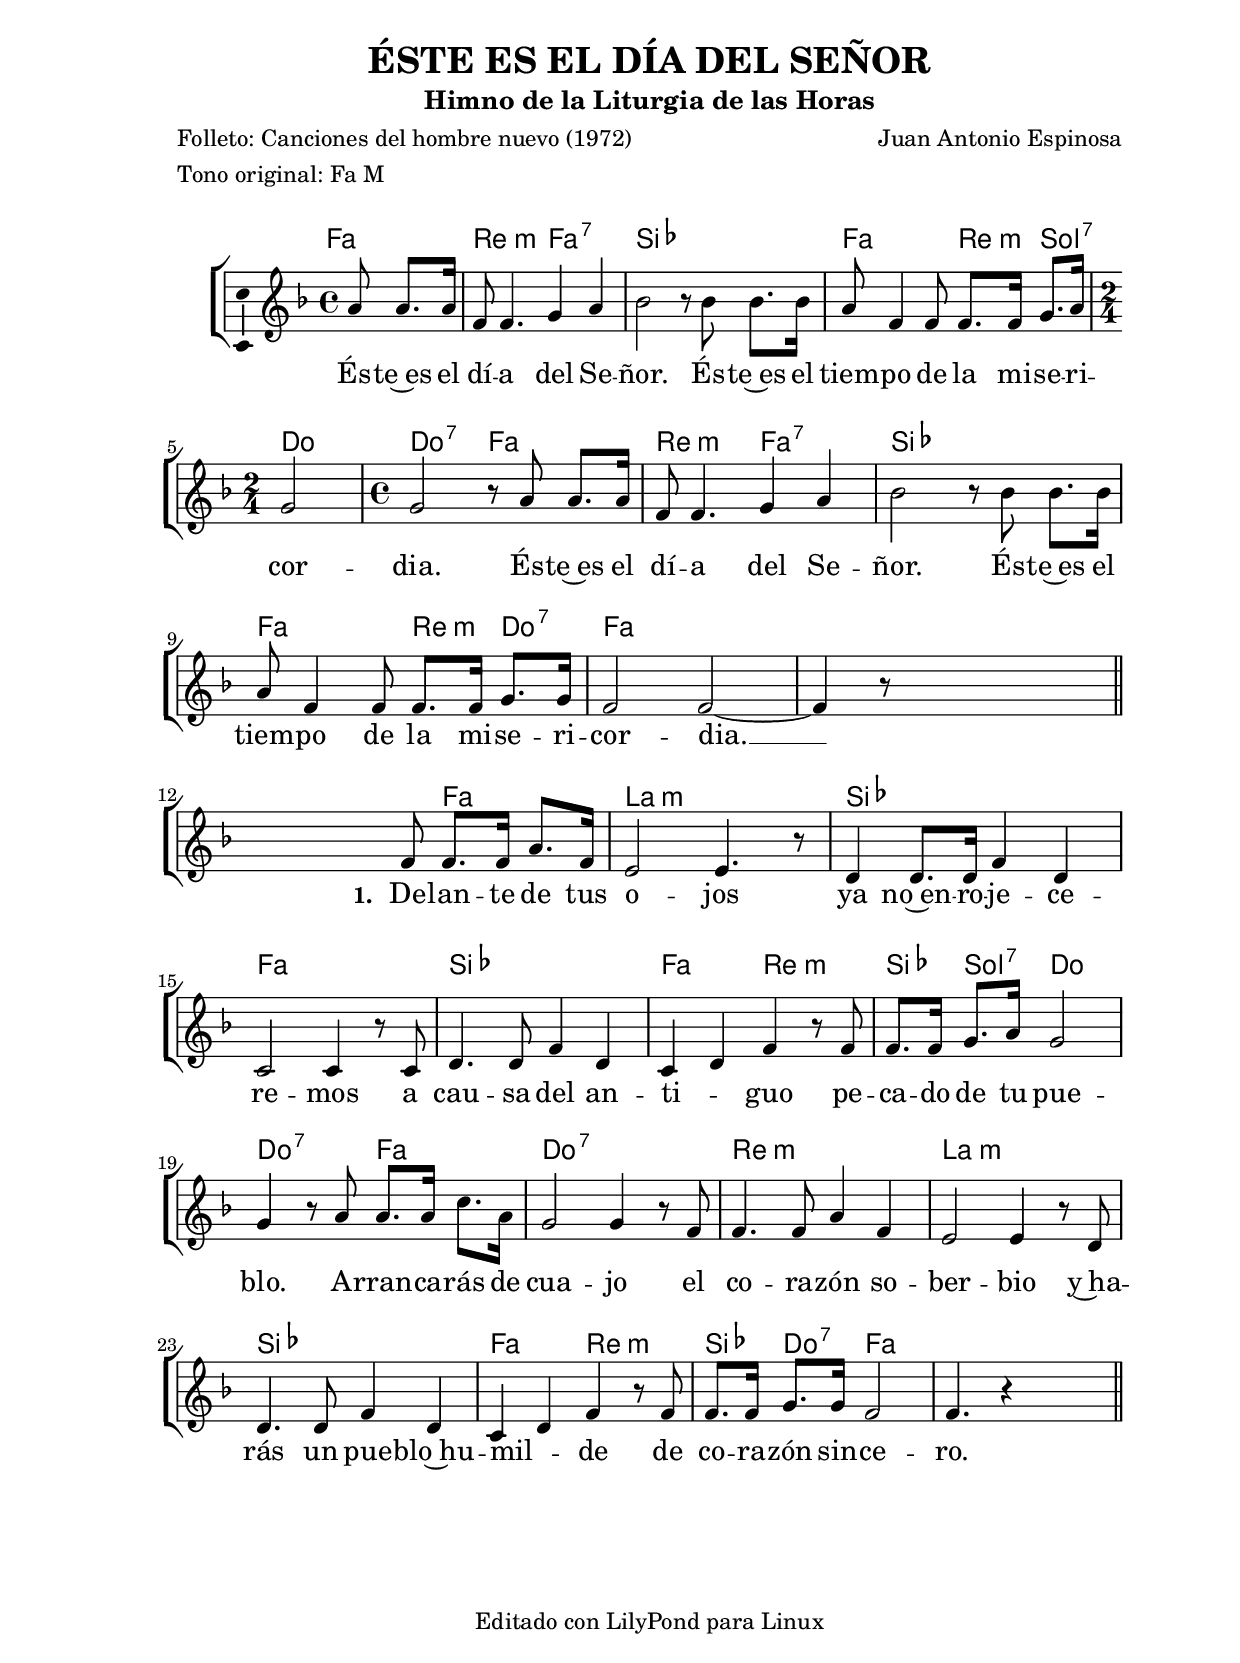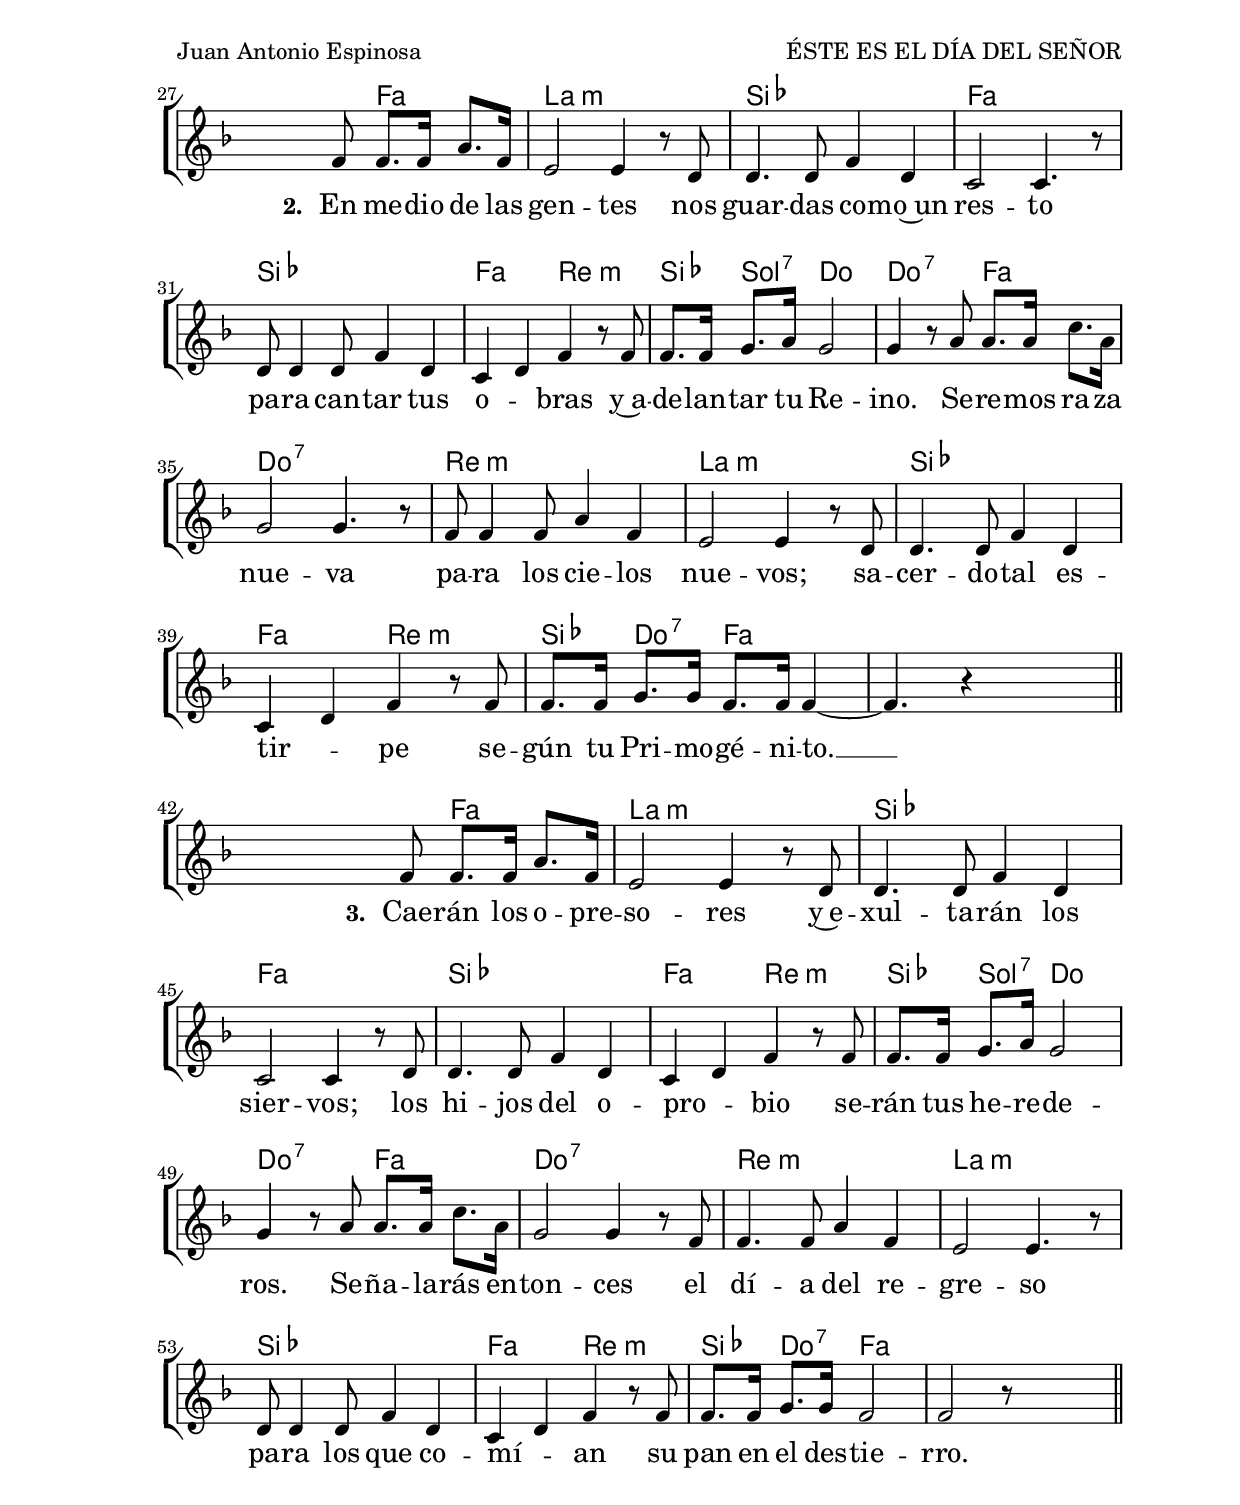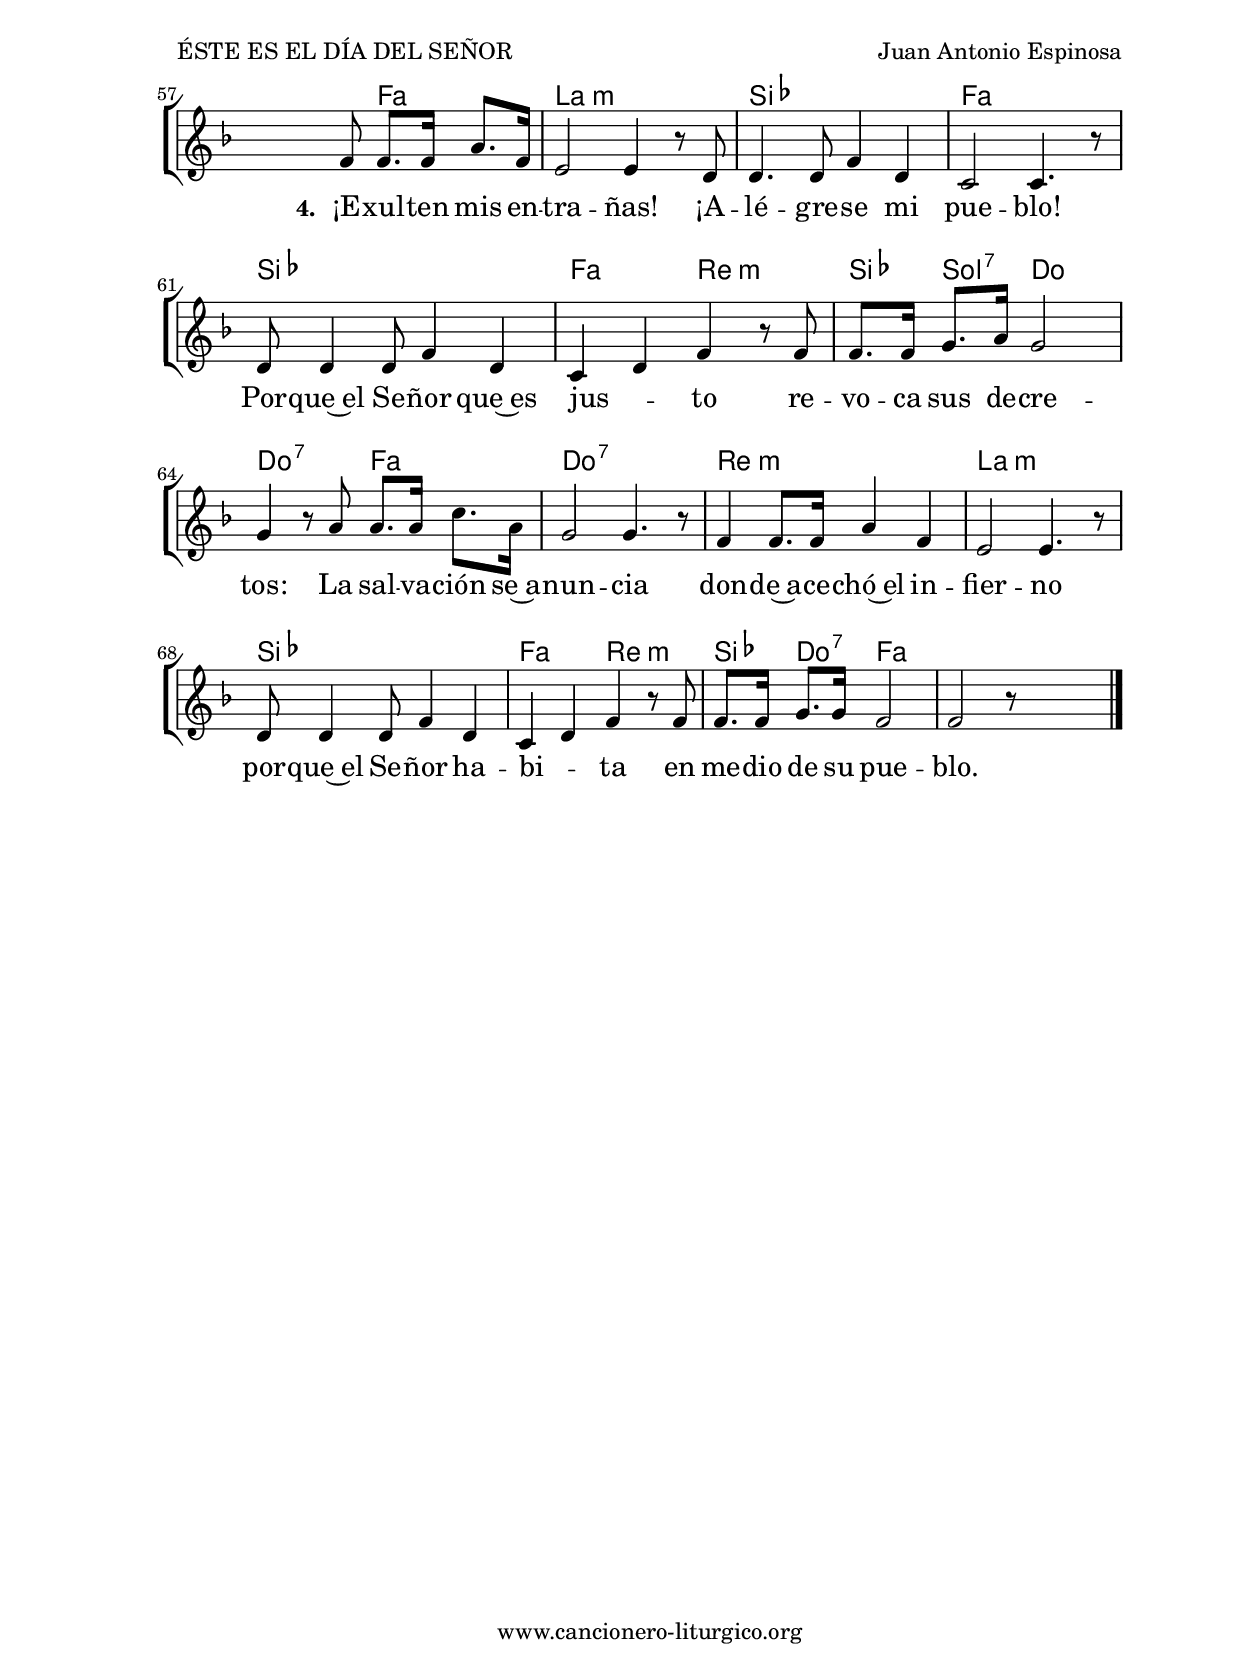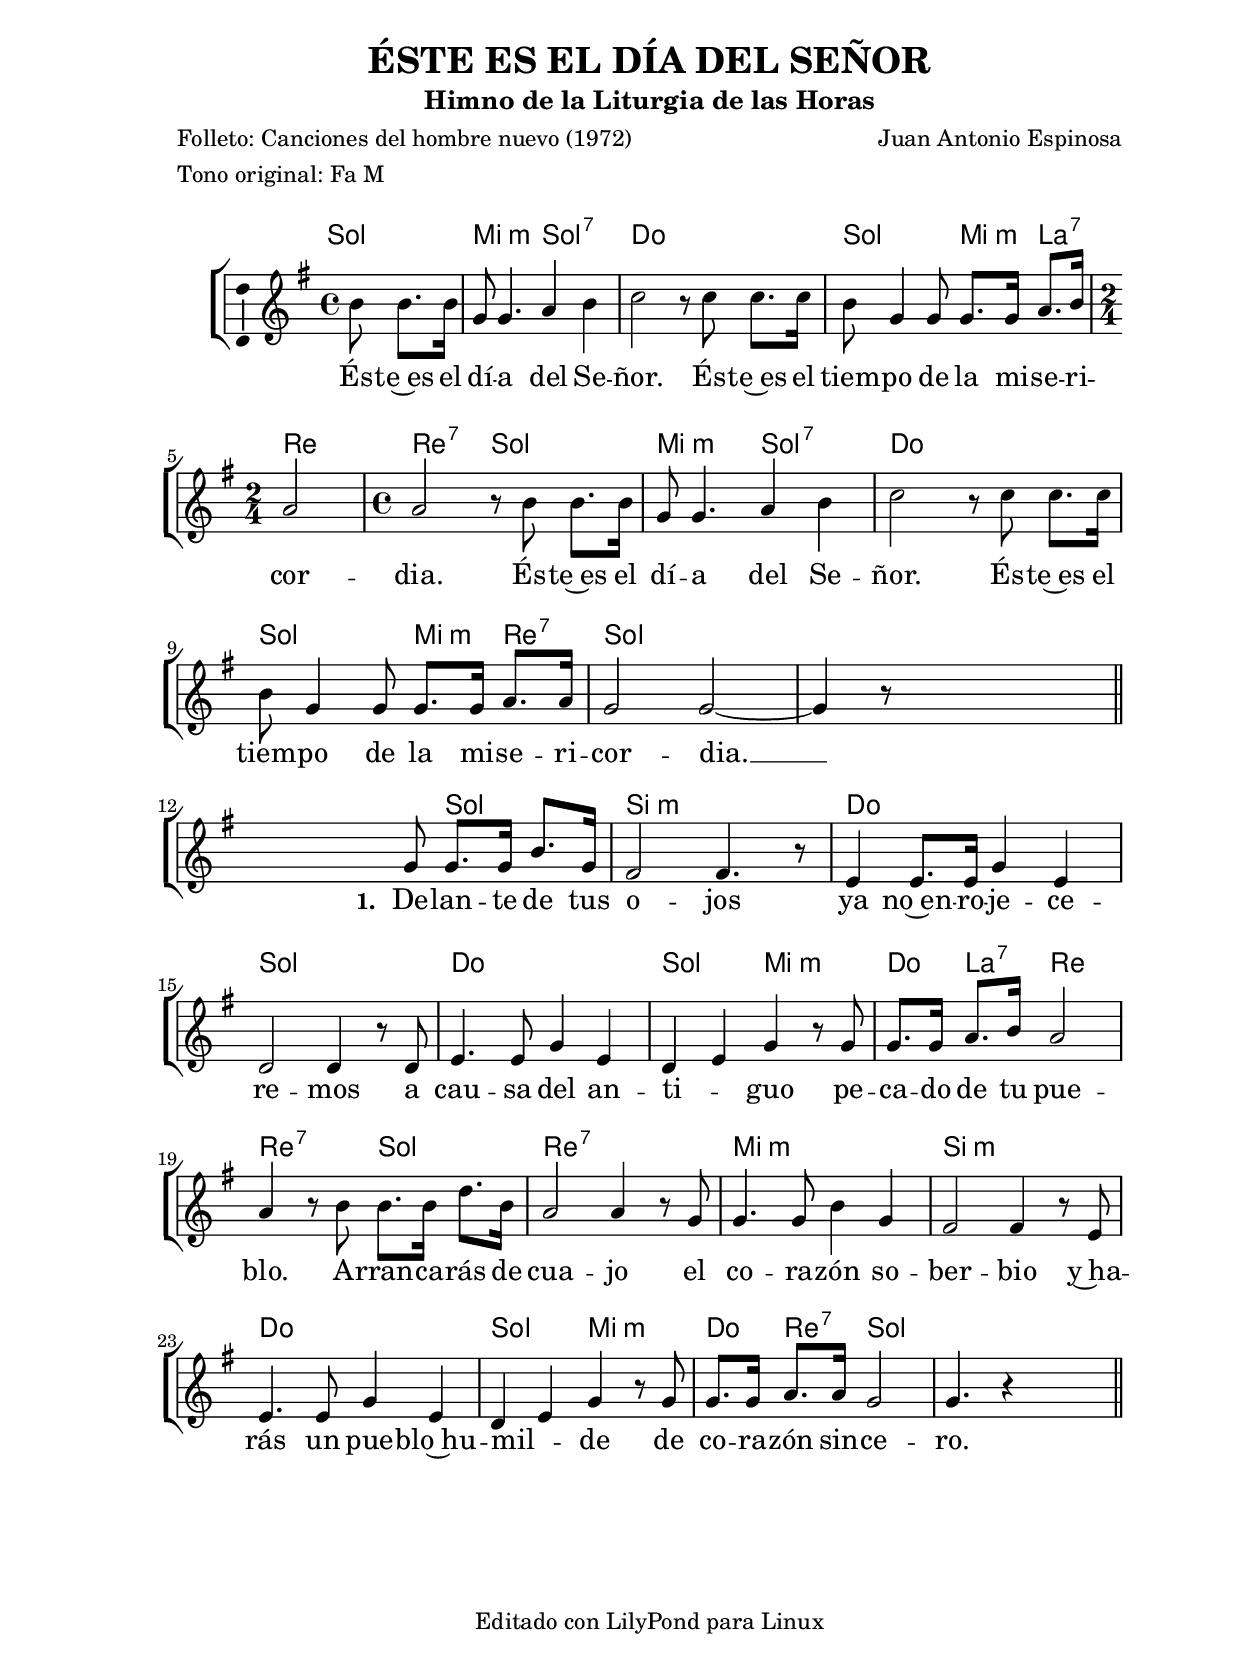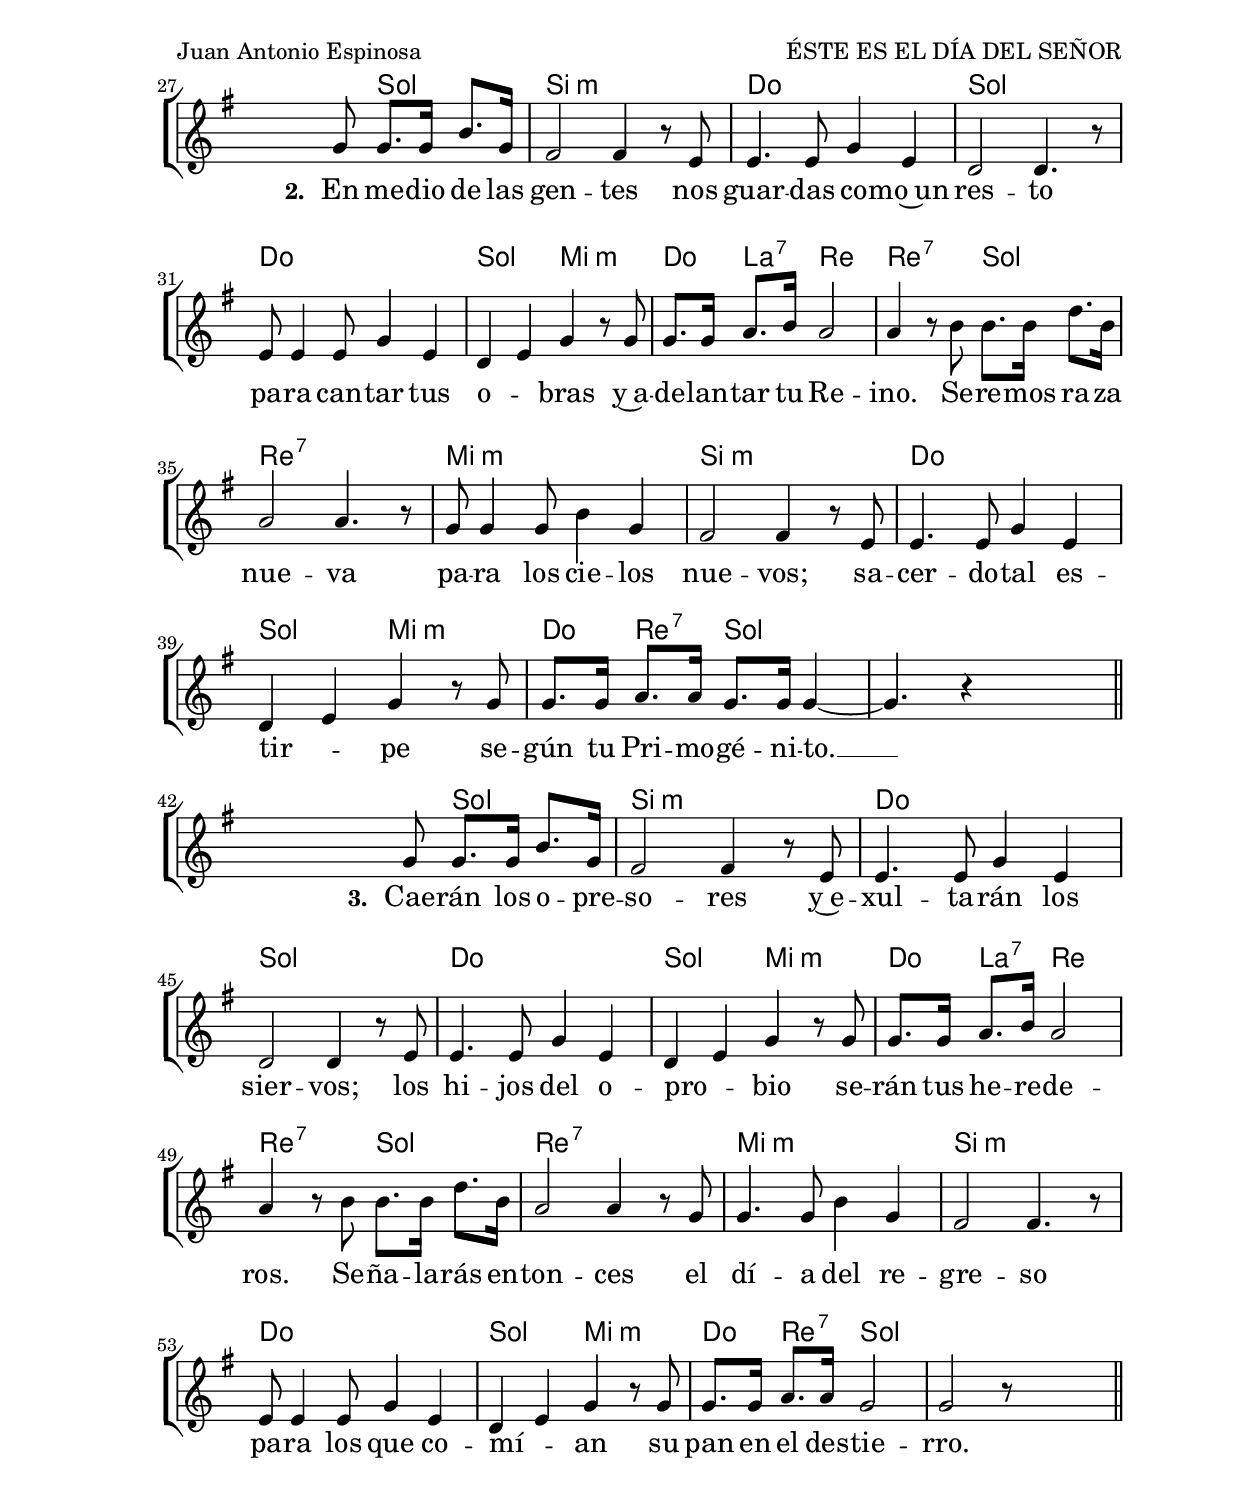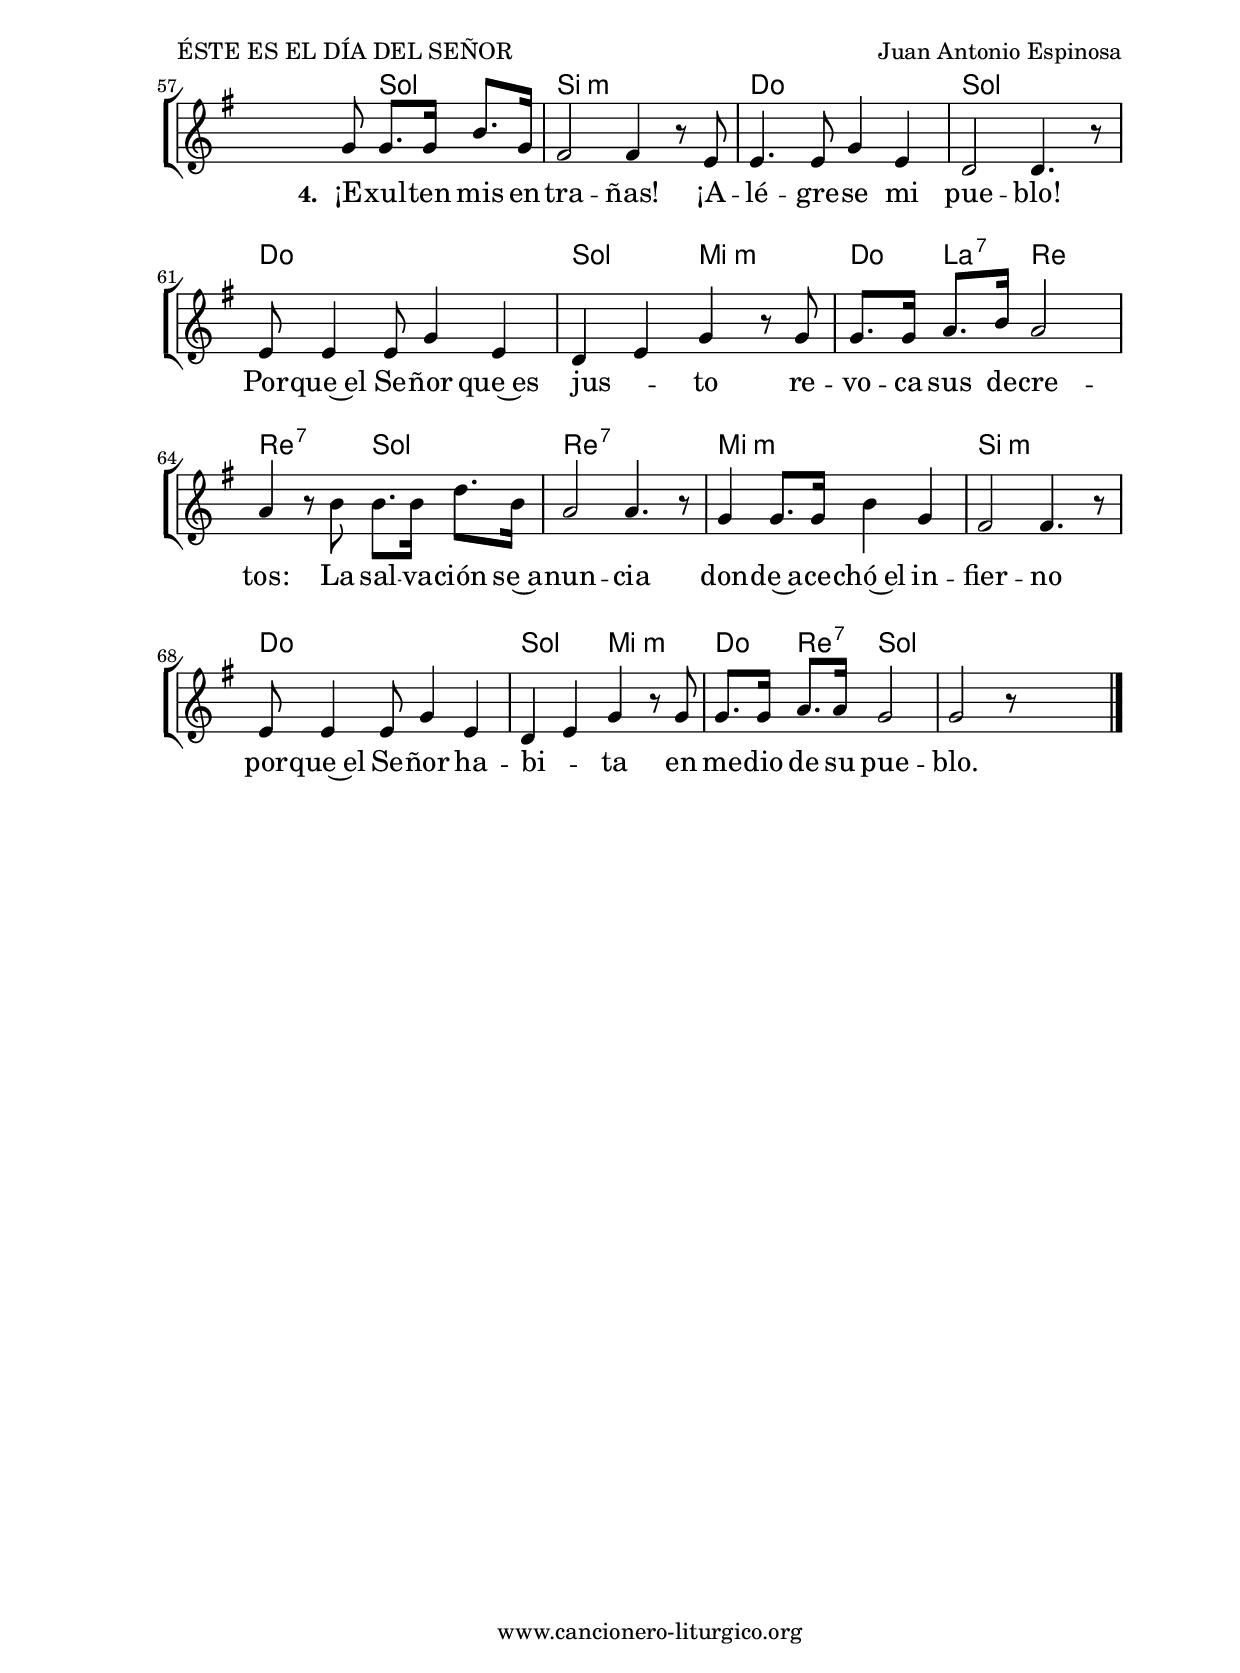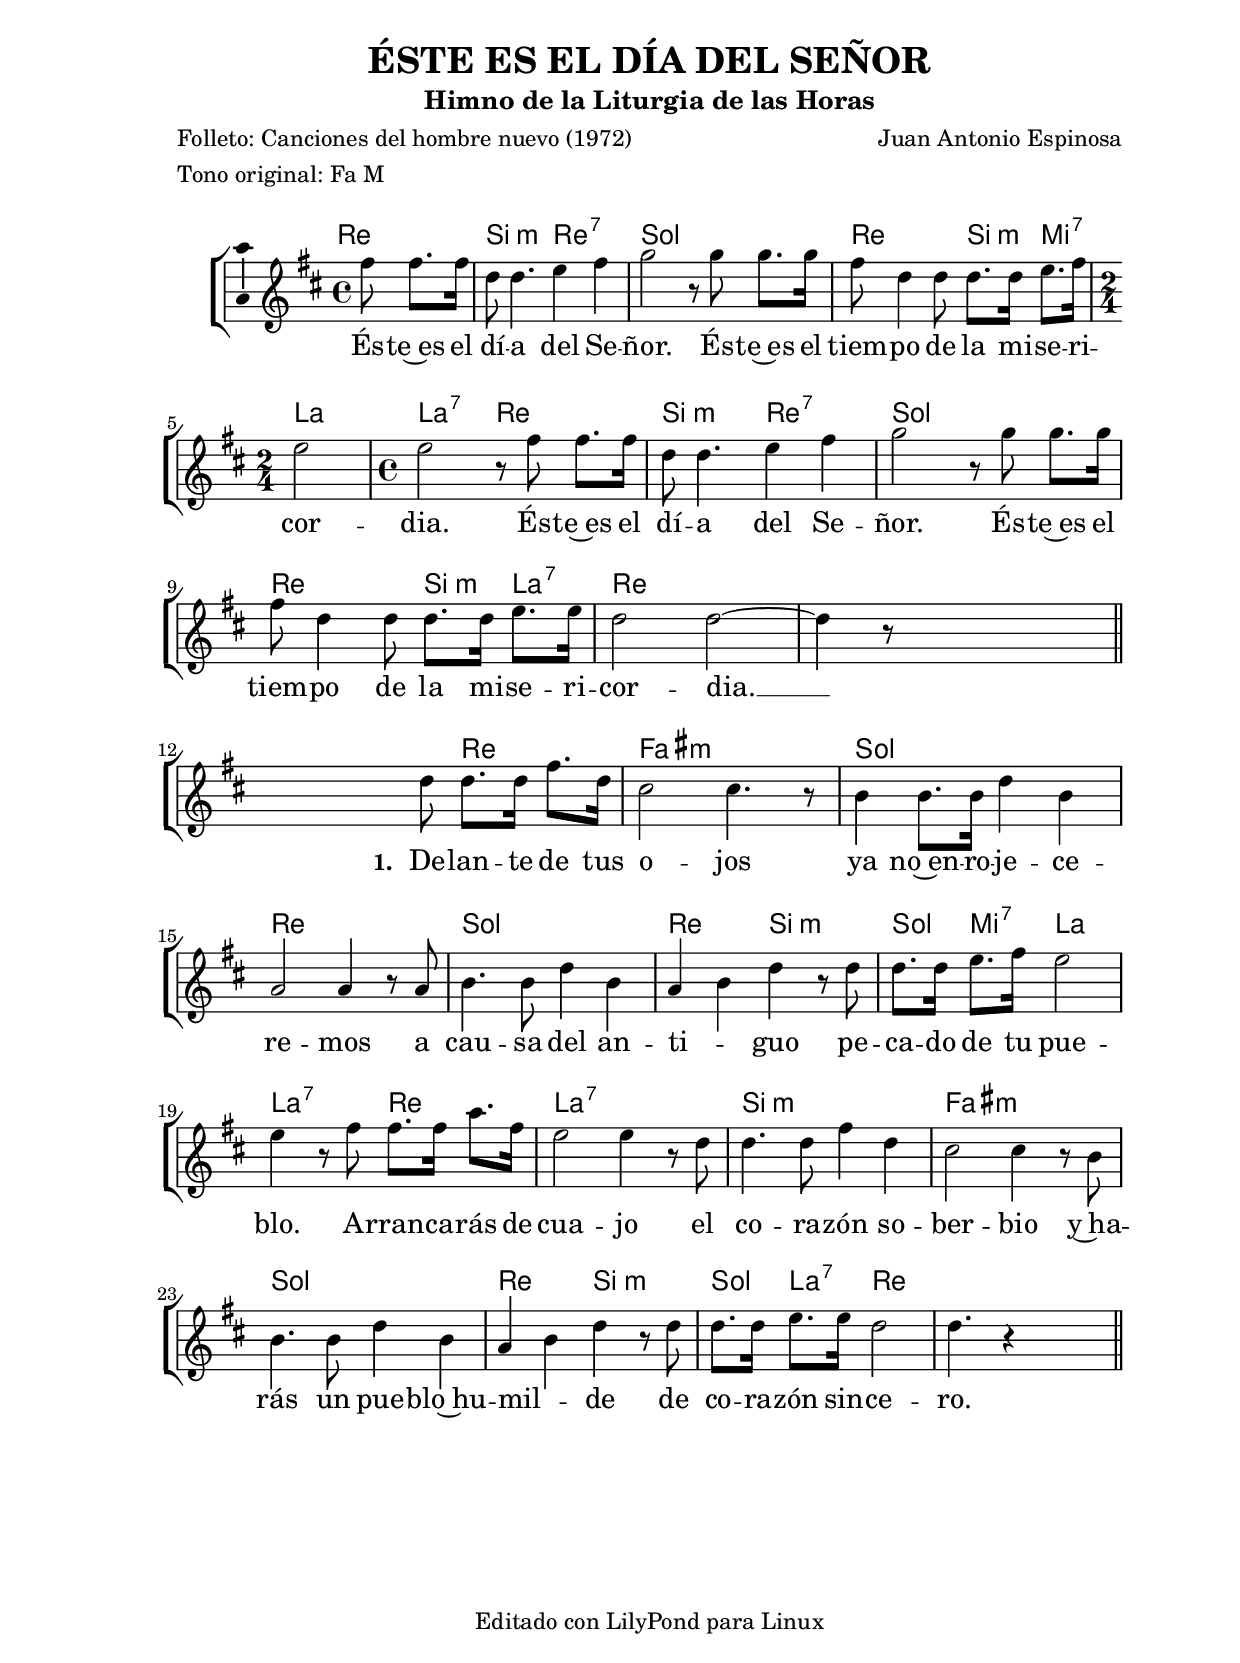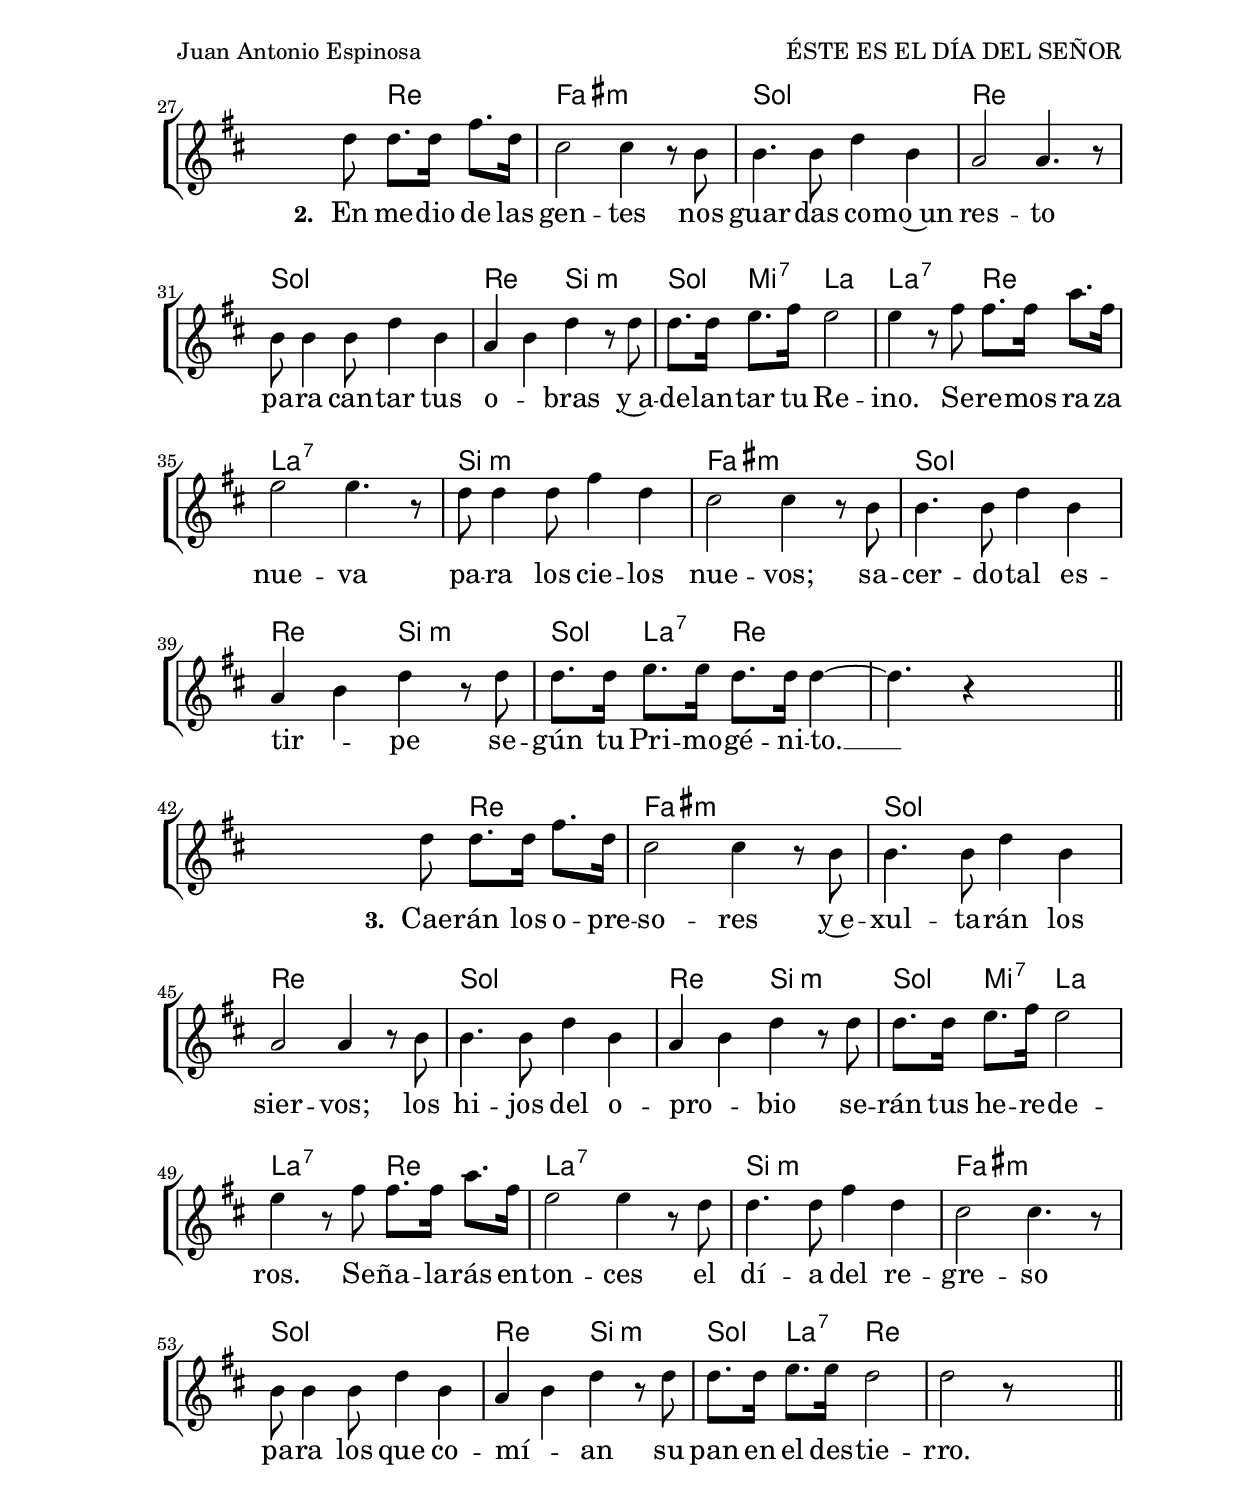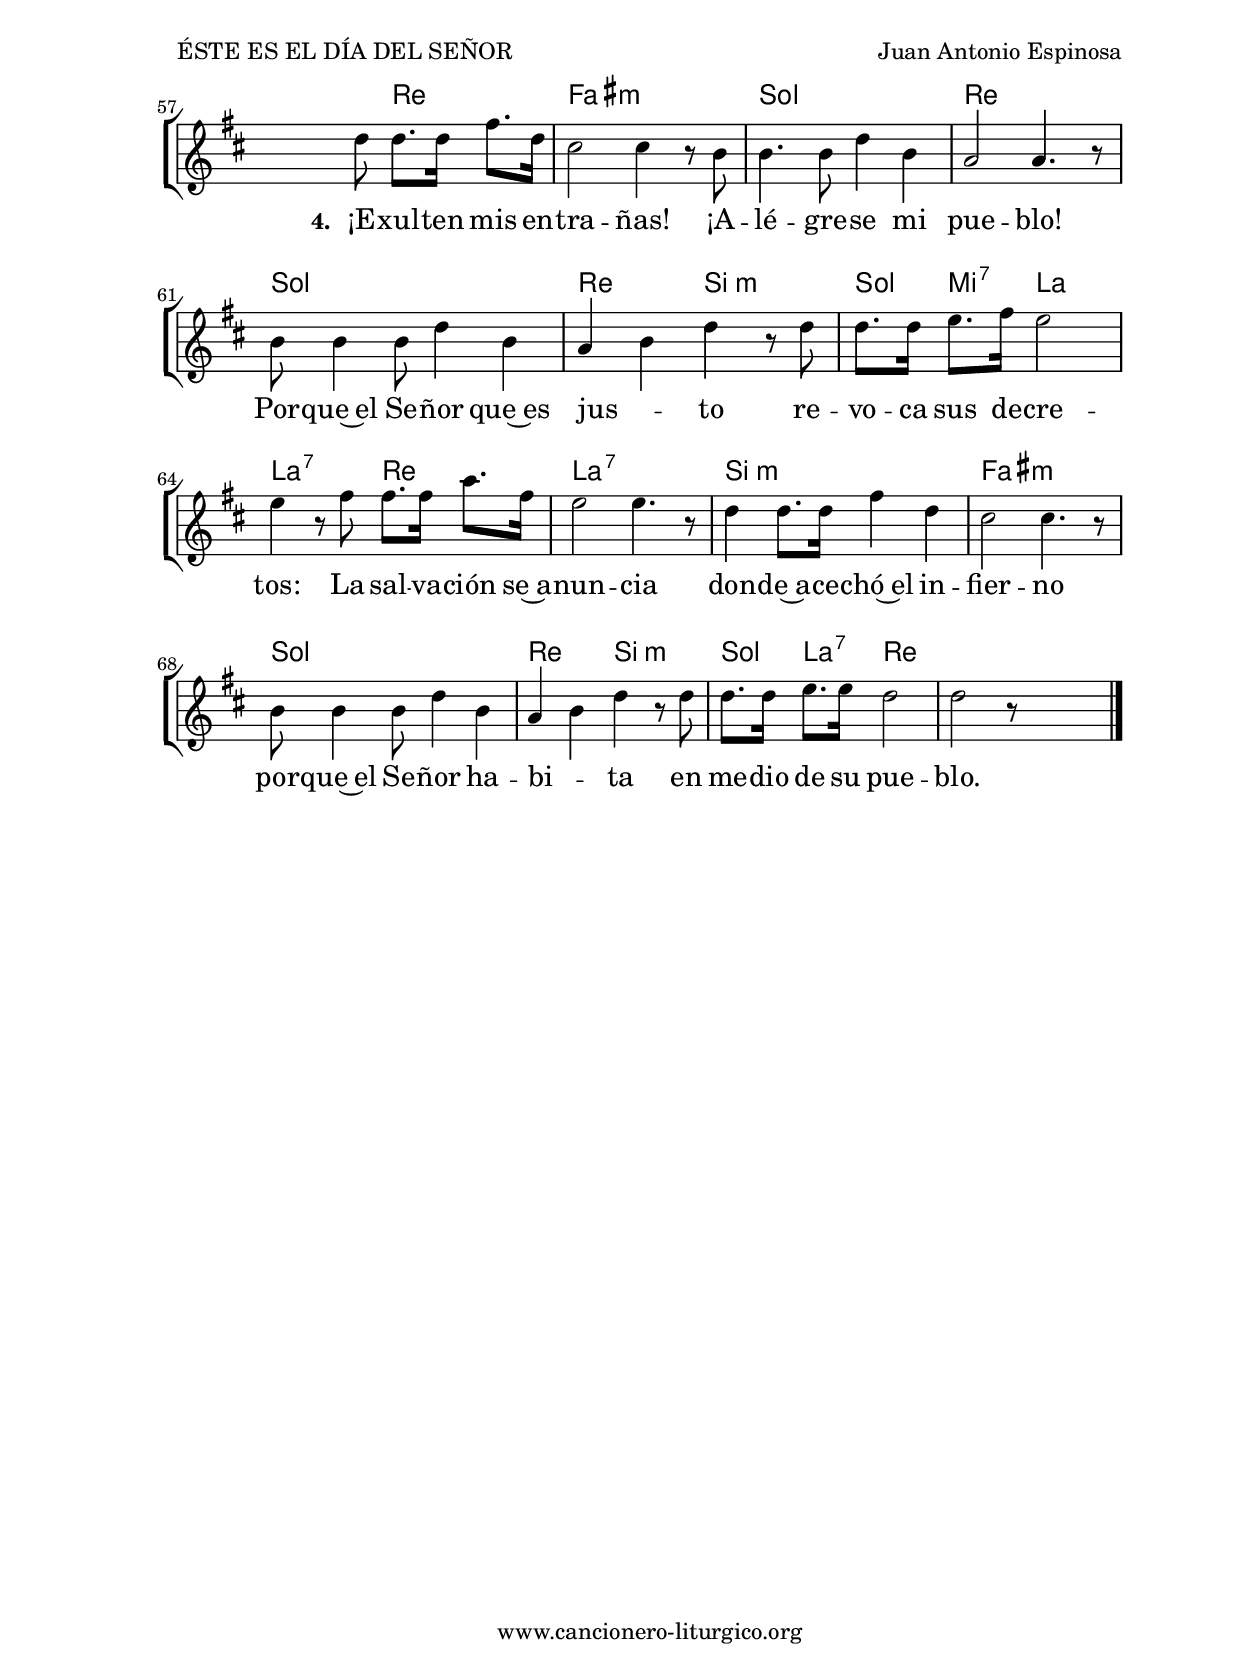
%
%para convertir .midi en .wav:
%timidity filename.midi -Ow -o finename.wav
%
%
%Para convertir de .wav a .mp3:
%lame -h -m j filename.wav
%
%
%para escuchar el midi:
%timidity nombrefichero.midi
%


%versión de lilypond para la que se ha escrito esta partitura:
\version "2.16.0"

	%Tamaño papel
	#(set-default-paper-size "a4")
	%Tamaño partitura
	#(set-global-staff-size 20)
	%No responde al pulsar sobre una nota
	#(ly:set-option 'point-and-click #f)

%parámetros del encabezamiento:
\header {
	title = "ÉSTE ES EL DÍA DEL SEÑOR"
	subtitle = "Himno de la Liturgia de las Horas"
	composer = "Juan Antonio Espinosa"
	poet = "Folleto: Canciones del hombre nuevo (1972)"
	meter = "Tono original: Fa M"
	arranger = ""
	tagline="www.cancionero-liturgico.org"
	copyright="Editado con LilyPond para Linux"
	}

%parámetros asociados al papel:
\paper  {
	oddHeaderMarkup = \markup {\fill-line { \on-the-fly #not-first-page \fromproperty #'header:title \on-the-fly #not-first-page \fromproperty #'header:composer }}
	evenHeaderMarkup = \markup {\fill-line { \fromproperty #'header:composer \fromproperty #'header:title }}
	#(set-paper-size "a4")
	print-page-number = ##f
	first-page-number = 1
	print-first-page-number = ##f
%	head-separation = 3.0 \cm
	top-margin = 2.0 \cm
	bottom-margin = 0.5\cm
%%%	bottom-margin = -1.0\cm
	left-margin = 3.0 \cm
	line-width = 16.0 \cm 
	indent = 8\mm
	interscoreline = 2.\mm
	between-system-space = 15\mm
%	para que las partituras no llenen la hoja:
	ragged-bottom = ##t
%	idem para la última hoja:
	ragged-last-bottom = ##f
%	para que las partituras llenen el ancho del papel:
	ragged-last = ##f
	after-title-space = 2.5 \cm
page-count=3
system-count=19

	%Flexible Vertical Spacing
%	markup-markup-spacing =
%	#'((basic-distance . 15) (minimum-distance . 15) (padding . 3))
	markup-system-spacing =
	#'((basic-distance . 15) (minimum-distance . 15) (padding . 3))
	system-system-spacing =
	#'((basic-distance . 15) (minimum-distance . 15) (padding . 3))
	score-system-spacing =
	#'((basic-distance . 15) (minimum-distance . 15) (padding . 5))
%	top-system-spacing = % header
%	#'((basic-distance . 8) (minimum-distance . 0) (padding . 0))
%	top-markup-spacing =
%	#'((basic-distance . 20) (minimum-distance . 20) (padding . 0))
	last-bottom-spacing = % footer
	#'((basic-distance . 5) (minimum-distance . 5) (padding . 0))
%	score-markup-spacing =
%	#'((basic-distance . 16) (minimum-distance . 13) (padding . 0))

	}


%parámetros que afectan a toda la partitura:
global =  {
	%clave de sol (G):
	\clef G
	%armadura:
%	\transpose e f
	\key f \major
	\tempo 4=110
	\set Score.tempoHideNote = ##t
	}


acordes = {
	\italianChords
	\chordmode {
%	\transpose e f
{

s2 f2 d:m f:7 bes s f d4:m g:7
c2
c2:7 f d:m f:7 bes s f d4:m c:7 f2 s s s

s2 f a:m s bes s f s bes s f d:m bes4 g:7 c2 c:7 f c:7 s d:m s a:m s bes s f d:m bes4 c:7 f2 s s

s2 f a:m s bes s f s bes s f d:m bes4 g:7 c2 c:7 f c:7 s d:m s a:m s bes s f d:m bes4 c:7 f2 s s

s2 f a:m s bes s f s bes s f d:m bes4 g:7 c2 c:7 f c:7 s d:m s a:m s bes s f d:m bes4 c:7 f2 s s

s2 f a:m s bes s f s bes s f d:m bes4 g:7 c2 c:7 f c:7 s d:m s a:m s bes s f d:m bes4 c:7 f2 s s

	}
	}
}

melodia = 

%	\transpose e f
{
	\relative c''{

\time 4/4

s2 s8 a8 a8. a16
f8 f4. g4 a
bes2 r8 bes8 bes8. bes16
a8 f4 f8 f8. f16 g8. a16

\time 2/4

g2

\time 4/4

g2 r8 a8 a8. a16
f8 f4. g4 a
bes2 r8 bes8 bes8. bes16
a8 f4 f8 f8. f16 g8. g16
f2 f2~
f4 r8 s8 s2

\break
\bar "||"

s4 s8 f8 f8. f16 a8. f16
e2 e4. r8
d4 d8. d16 f4 d
c2 c4 r8 c8 % ¿O es d8?
d4. d8 f4 d
c4 d f r8 f
f8. f16 g8. a16 g2
g4 r8 a8 a8. a16 c8. a16
g2 g4 r8 f8
f4. f8 a4 f
e2 e4 r8 d8
d4. d8 f4 d
c4 d f r8 f8
f8. f16 g8. g16 f2
f4. r4 s8 s4

\bar "||"
\break
\pageBreak

s4 s8 f8 f8. f16 a8. f16
e2 e4 r8 d8
d4. d8 f4 d
c2 c4. r8
d8 d4 d8 f4 d
c4 d f r8 f
f8. f16 g8. a16 g2
g4 r8 a8 a8. a16 c8. a16
g2 g4. r8
f8 f4 f8 a4 f
e2 e4 r8 d8
d4. d8 f4 d
c4 d f r8 f8
f8. f16 g8. g16 f8. f16 f4~
f4. r4 s8 s4

\bar "||"
\break

s4 s8 f8 f8. f16 a8. f16
e2 e4 r8 d8
d4. d8 f4 d
c2 c4 r8 d8
d4. d8 f4 d
c4 d f r8 f
f8. f16 g8. a16 g2
g4 r8 a8 a8. a16 c8. a16
g2 g4 r8 f8
f4. f8 a4 f
e2 e4. r8
d8 d4 d8 f4 d
c4 d f r8 f8
f8. f16 g8. g16 f2
f2 r8 s8 s4

\bar "||"
\break
\pageBreak

s4 s8 f8 f8. f16 a8. f16
e2 e4 r8 d8
d4. d8 f4 d
c2 c4. r8
d8 d4 d8 f4 d
c4 d f r8 f%%%%%%%%%%%%%%%%%%%%%%%%%%%%%%%%%%%%%%%%%%

f8. f16 g8. a16 g2
g4 r8 a8 a8. a16 c8. a16
g2 g4. r8
f4 f8. f16 a4 f
e2 e4. r8
d8 d4 d8 f4 d
c4 d f r8 f8
f8. f16 g8. g16 f2
f2 r8 s8 s4

\bar "|."
	}
	}


texto = \lyricmode {
És -- te~es el dí -- a del Se -- ñor.
És -- te~es el tiem -- po de la mi -- se -- ri -- cor -- dia.
És -- te~es el dí -- a del Se -- ñor.
És -- te~es el tiem -- po de la mi -- se -- ri -- cor -- dia. __

\set stanza =#"1. " De -- lan -- te de tus o -- jos
ya no~en -- ro -- je -- ce -- re -- mos
a cau -- sa del an -- ti -- _ guo
pe -- ca -- do de tu pue -- blo.
A -- rran -- ca -- rás de cua -- jo
el co -- ra -- zón so -- ber -- bio
y~ha -- rás un pue -- blo~hu -- mil -- _ de
de co -- ra -- zón sin -- ce -- ro.

\set stanza =#"2. " En me -- dio de las gen -- tes
nos guar -- das co -- mo~un res -- to
pa -- ra can -- tar tus o -- _ bras
y~a -- de -- lan -- tar tu Re -- ino.
Se -- re -- mos ra -- za nue -- va
pa -- ra los cie -- los nue -- vos;
sa -- cer -- do -- tal es -- tir -- _ pe
se -- gún tu Pri -- mo -- gé -- ni -- to. __

\set stanza =#"3. " Cae -- rán los o -- pre -- so -- res
y~e -- xul -- ta -- rán los sier -- vos;
los hi -- jos del o -- pro -- _ bio
se -- rán tus he -- re -- de -- ros.
Se -- ña -- la -- rás en -- ton -- ces
el dí -- a del re -- gre -- so
pa -- ra los que co -- mí -- _ an
su pan en el des -- tie -- rro.

\set stanza =#"4. " ¡E -- xul -- ten mis en -- tra -- ñas!
¡A -- lé -- gre -- se mi pue -- blo!
Por -- que~el Se -- ñor que~es jus -- _ to
re -- vo -- ca sus de -- cre -- tos:
La sal -- va -- ción se~a -- nun -- cia
don -- de~a -- ce -- chó~el in -- fier -- no
por -- que~el Se -- ñor ha -- bi -- _ ta
en me -- dio de su pue -- blo.

	}


acordesStaff = \context ChordNames = acordesStaff <<
	\set chordChanges = ##f
	\acordes
	>>


vozStaff = \context Voice = vozStaff
\with {\consists "Ambitus_engraver"}
<<
%	\set Staff.instrumentName = ""
%	\set Staff.shortInstrumentName = ""
%	\set Staff.midiInstrument = #"clarinet"
%	\set Staff.midiInstrument = #"cello"
%	\set Staff.midiInstrument = #"flute"
	\set Staff.midiInstrument = #"electric guitar (jazz)"
%	\set Staff.midiInstrument = #"english horn"
%	\set Staff.midiInstrument = #"violin"
%	\set Staff.midiInstrument = #"glockenspiel"
	\set Staff.midiMinimumVolume = #0.7
	\set Staff.midiMaximumVolume = #0.9
	\global
	\melodia
	>>


textoStaff = \context Lyrics = textoStaff <<
	\lyricsto vozStaff \texto
	>>

\book {
	\score {
		\context ChoirStaff {
			\override StaffGroup.SystemStartBracket #'collapse-height = #1
			\override Score.SystemStartBar #'collapse-height = #1
			<<
			\acordesStaff
			\vozStaff
			\textoStaff
			>>
			}
		\layout {
	    		\context {
				\Lyrics
				\override LyricText #'font-size = #2
				}
	   		 \context {
				\Score
				\override StaffSymbol #'staff-space = #(magstep +3)
				}
			}
		}
	\score {
		\unfoldRepeats
		\context ChoirStaff {
			<<
			\acordesStaff
			\vozStaff
			>>
			}
		\midi {
	  		\context {
	  			\Score
				tempoWholesPerMinute = #(ly:make-moment 70 4)
				}
			}
		}
	}



#(define output-suffix "C")
\book {
	\score {
		\context ChoirStaff {
			\override StaffGroup.SystemStartBracket #'collapse-height = #1
			\override Score.SystemStartBar #'collapse-height = #1
\transpose c d
			<<
			\acordesStaff
			\vozStaff
			\textoStaff
			>>
			}
		\layout {
	    		\context {
				\Lyrics
				\override LyricText #'font-size = #2
				}
	   		 \context {
				\Score
				\override StaffSymbol #'staff-space = #(magstep +3)
				}
			}
		}
	}

#(define output-suffix "S")
\book {
	\score {
		\context ChoirStaff {
			\override StaffGroup.SystemStartBracket #'collapse-height = #1
			\override Score.SystemStartBar #'collapse-height = #1
\transpose c a
			<<
			\acordesStaff
			\vozStaff
			\textoStaff
			>>
			}
		\layout {
	    		\context {
				\Lyrics
				\override LyricText #'font-size = #2
				}
	   		 \context {
				\Score
				\override StaffSymbol #'staff-space = #(magstep +3)
				}
			}
		}
	}


